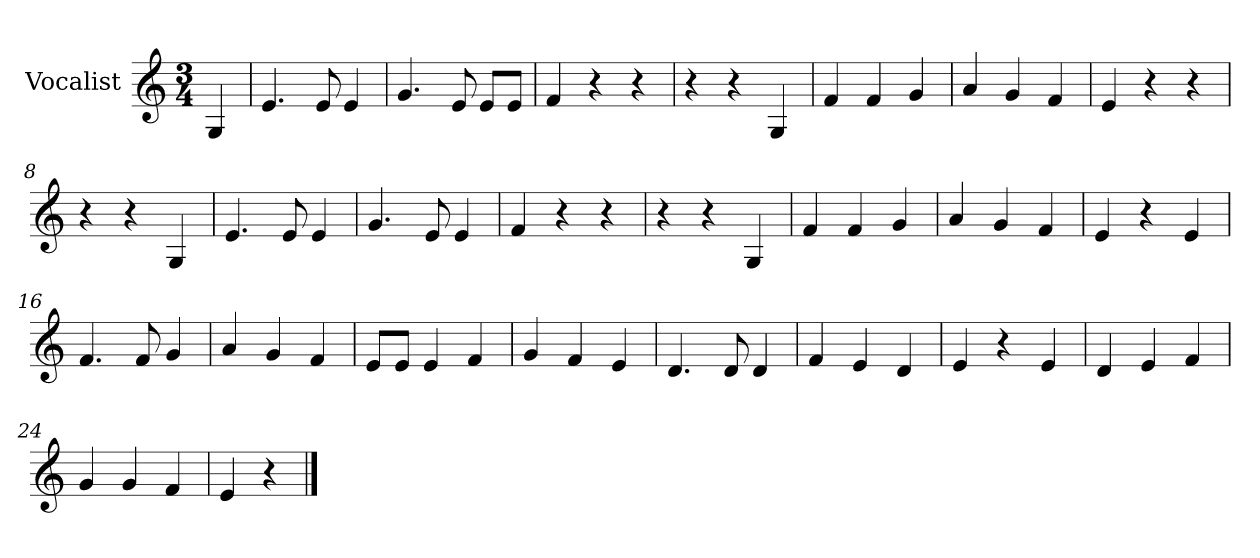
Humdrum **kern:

**kern
*part1
*staff1
*I"Vocalist
*k[]
*C:
*M3/4
=
4G
=1
4.e
8e
4e
=2
4.g
8e
8eL
8eJ
=3
4f
4r
4r
=4
4r
4r
4G
=5
4f
4f
4g
=6
4a
4g
4f
=7
4e
4r
4r
=8
4r
4r
4G
=9
4.e
8e
4e
=10
4.g
8e
4e
=11
4f
4r
4r
=12
4r
4r
4G
=13
4f
4f
4g
=14
4a
4g
4f
=15
4e
4r
4e
=16
4.f
8f
4g
=17
4a
4g
4f
=18
8eL
8eJ
4e
4f
=19
4g
4f
4e
=20
4.d
8d
4d
=21
4f
4e
4d
=22
4e
4r
4e
=23
4d
4e
4f
=24
4g
4g
4f
=25
4e
4r
==
*-
